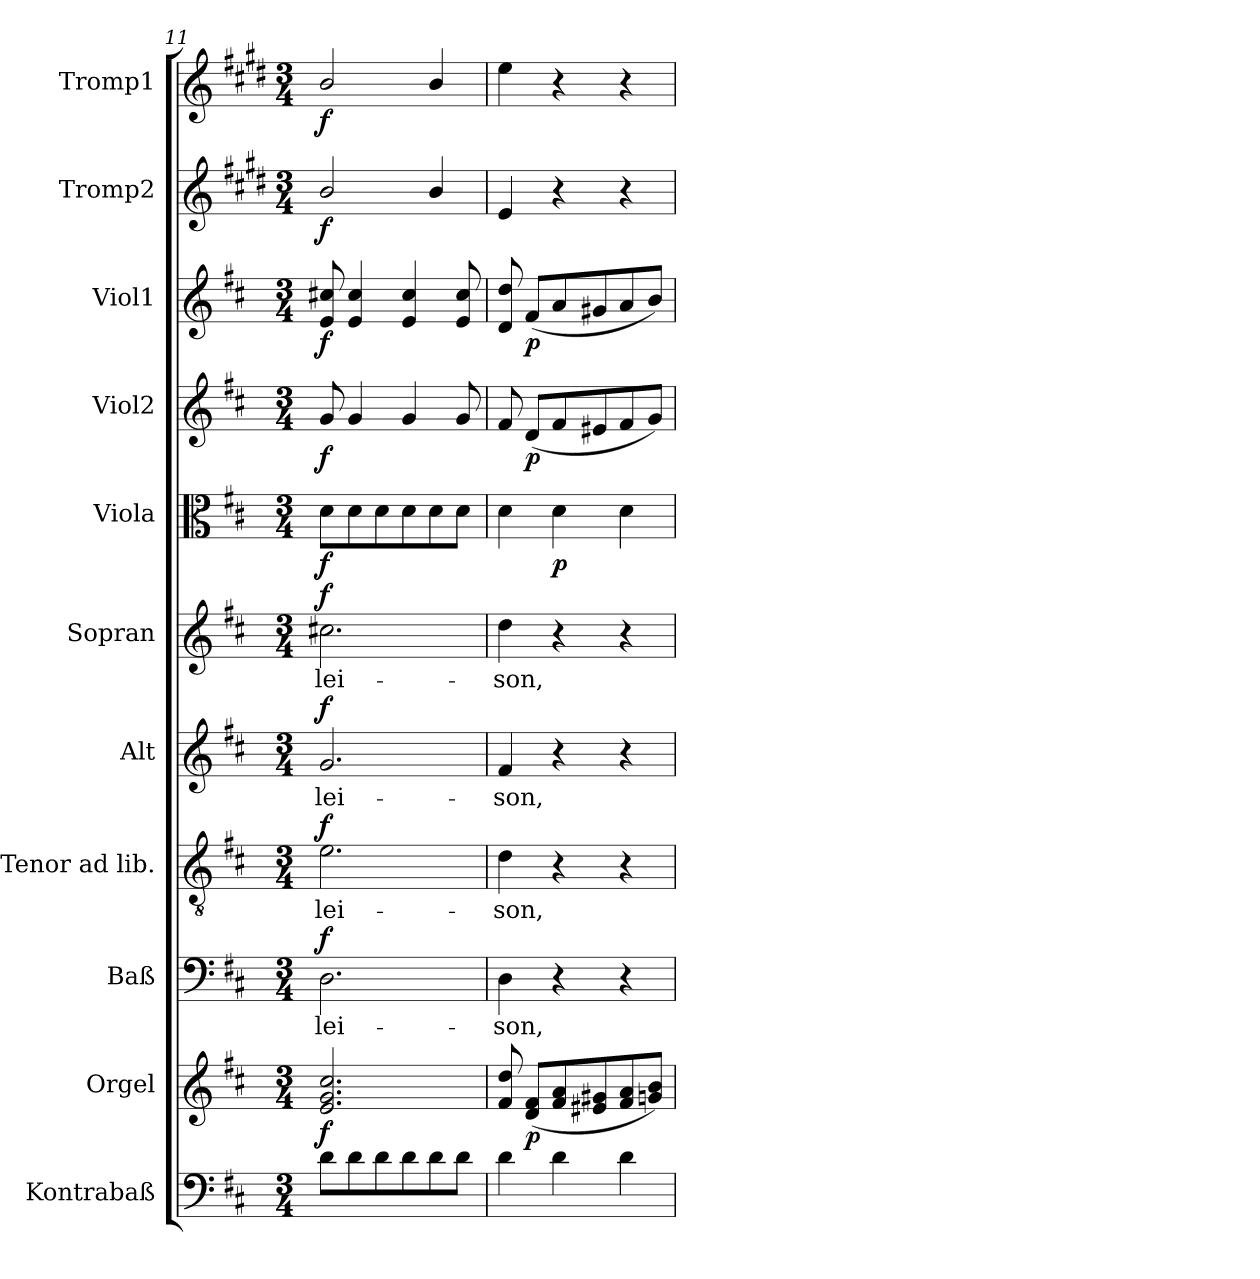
**kern	**dynam	**kern	**dynam	**kern	**text	**dynam	**kern	**text	**dynam	**kern	**text	**dynam	**kern	**text	**dynam	**kern	**dynam	**kern	**dynam	**kern	**dynam	**kern	**dynam	**kern	**dynam
*part11	*part11	*part10	*part10	*part9	*part9	*part9	*part8	*part8	*part8	*part7	*part7	*part7	*part6	*part6	*part6	*part5	*part5	*part4	*part4	*part3	*part3	*part2	*part2	*part1	*part1
*staff11	*staff11	*staff10	*staff10	*staff9	*staff9	*staff9	*staff8	*staff8	*staff8	*staff7	*staff7	*staff7	*staff6	*staff6	*staff6	*staff5	*staff5	*staff4	*staff4	*staff3	*staff3	*staff2	*staff2	*staff1	*staff1
*I"Kontrabaß	*	*I"Orgel	*	*I"Baß	*	*	*I"Tenor ad lib.	*	*	*I"Alt	*	*	*I"Sopran	*	*	*I"Viola	*	*I"Viol2	*	*I"Viol1	*	*I"Tromp2	*	*I"Tromp1	*
*	*	*	*	*	*	*	*	*	*	*	*	*	*	*	*	*I'Vla	*	*	*	*	*	*	*	*	*
*clefF4	*	*clefG2	*	*clefF4	*	*	*clefGv2	*	*	*clefG2	*	*	*clefG2	*	*	*clefC3	*	*clefG2	*	*clefG2	*	*clefG2	*	*clefG2	*
*ITrd7c12	*	*	*	*	*	*	*	*	*	*	*	*	*	*	*	*	*	*	*	*	*	*ITrd1c2	*	*ITrd1c2	*
*k[f#c#]	*	*k[f#c#]	*	*k[f#c#]	*	*	*k[f#c#]	*	*	*k[f#c#]	*	*	*k[f#c#]	*	*	*k[f#c#]	*	*k[f#c#]	*	*k[f#c#]	*	*k[f#c#]	*	*k[f#c#]	*
*D:	*	*D:	*	*D:	*	*	*D:	*	*	*D:	*	*	*D:	*	*	*D:	*	*D:	*	*D:	*	*D:	*	*D:	*
*M3/4	*	*M3/4	*	*M3/4	*	*	*M3/4	*	*	*M3/4	*	*	*M3/4	*	*	*M3/4	*	*M3/4	*	*M3/4	*	*M3/4	*	*M3/4	*
=11	=11	=11	=11	=11	=11	=11	=11	=11	=11	=11	=11	=11	=11	=11	=11	=11	=11	=11	=11	=11	=11	=11	=11	=11	=11
!	!LO:DY:a	!	!	!	!LO:LY:b	!LO:DY:a	!	!LO:LY:b	!LO:DY:a	!	!LO:LY:b	!LO:DY:a	!	!LO:LY:b	!LO:DY:a	!	!LO:DY:b	!	!LO:DY:b	!	!LO:DY:b	!	!LO:DY:b	!	!LO:DY:b
8D\L	f	2.e/ 2.g/ 2.cc#/	.	2.D\	-lei-	f	2.e\	-lei-	f	2.g/	-lei-	f	2.cc#X\	-lei-	f	8d\L	f	8g/	f	8e/ 8cc#X/	f	2a/	f	2a/	f
8D\	.	.	.	.	.	.	.	.	.	.	.	.	.	.	.	8d\	.	4g/	.	4e/ 4cc#/	.	.	.	.	.
8D\	.	.	.	.	.	.	.	.	.	.	.	.	.	.	.	8d\	.	.	.	.	.	.	.	.	.
8D\	.	.	.	.	.	.	.	.	.	.	.	.	.	.	.	8d\	.	4g/	.	4e/ 4cc#/	.	.	.	.	.
8D\	.	.	.	.	.	.	.	.	.	.	.	.	.	.	.	8d\	.	.	.	.	.	4a/	.	4a/	.
8D\J	.	.	.	.	.	.	.	.	.	.	.	.	.	.	.	8d\J	.	8g/	.	8e/ 8cc#/	.	.	.	.	.
=12	=12	=12	=12	=12	=12	=12	=12	=12	=12	=12	=12	=12	=12	=12	=12	=12	=12	=12	=12	=12	=12	=12	=12	=12	=12
!	!	!	!	!	!LO:LY:b	!	!	!LO:LY:b	!	!	!LO:LY:b	!	!	!LO:LY:b	!	!	!	!	!	!	!	!	!	!	!
4D\	.	8f#/ 8dd/	.	4D\	-son,	.	4d\	-son,	.	4f#/	-son,	.	4dd\	-son,	.	4d\	.	8f#/	.	8d/ 8dd/	.	4d/	.	4dd\	.
!	!	!	!LO:DY:b	!	!	!	!	!	!	!	!	!	!	!	!	!	!	!	!LO:DY:b	!	!LO:DY:b	!	!	!	!
.	.	(<8d/ 8f#/L	p	.	.	.	.	.	.	.	.	.	.	.	.	.	.	(<8d/L	p	(<8f#/L	p	.	.	.	.
!	!	!	!	!	!	!	!	!	!	!	!	!	!	!	!	!	!LO:DY:b	!	!	!	!	!	!	!	!
4D\	.	8f#/ 8a/	.	4r	.	.	4r	.	.	4r	.	.	4r	.	.	4d\	p	8f#/	.	8a/	.	4r	.	4r	.
.	.	8e#X/ 8g#X/	.	.	.	.	.	.	.	.	.	.	.	.	.	.	.	8e#X/	.	8g#X/	.	.	.	.	.
4D\	.	8f#/ 8a/	.	4r	.	.	4r	.	.	4r	.	.	4r	.	.	4d\	.	8f#/	.	8a/	.	4r	.	4r	.
.	.	8gn/ 8b/J)	.	.	.	.	.	.	.	.	.	.	.	.	.	.	.	8g/J)	.	8b/J)	.	.	.	.	.
=	=	=	=	=	=	=	=	=	=	=	=	=	=	=	=	=	=	=	=	=	=	=	=	=	=
*-	*-	*-	*-	*-	*-	*-	*-	*-	*-	*-	*-	*-	*-	*-	*-	*-	*-	*-	*-	*-	*-	*-	*-	*-	*-
